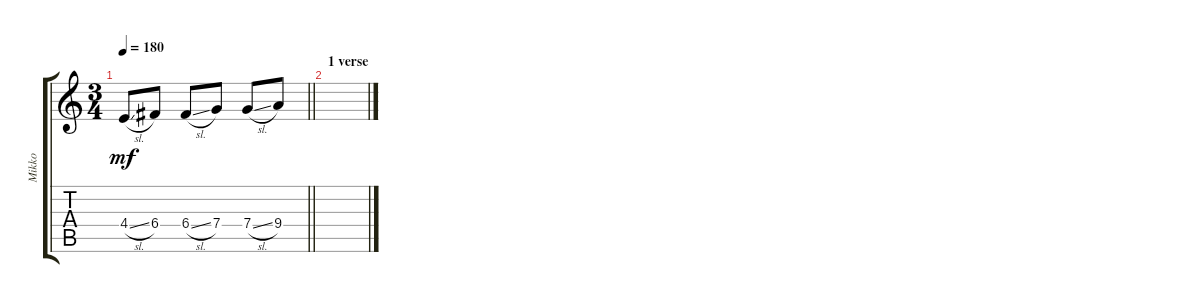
\track ("Mikko" "Mikko") {instrument distortionguitar}
\staff {score tabs}
\tuning (D4 A3 F3 C3 G2 C2) {hide}
\ts (3 4)
\tempo 180
\clef g2
\barLineRight lightlight
\ks c
4.4{sl}.8{dy mf} 6.4.8 6.4{sl}.8 7.4.8 7.4{sl}.8 9.4.8 |
\section ("" "1 verse")
